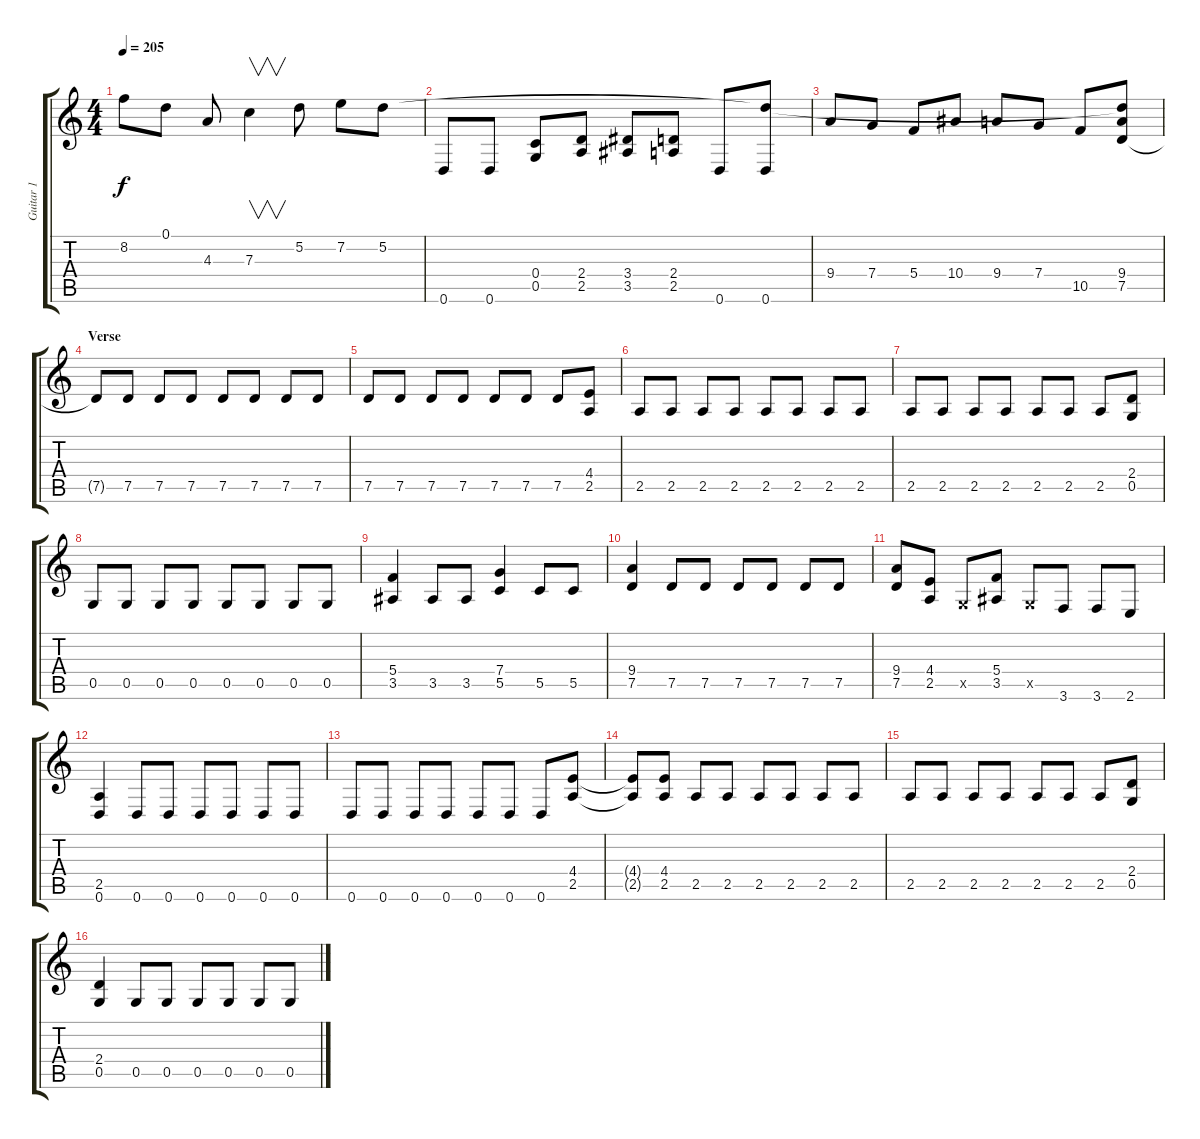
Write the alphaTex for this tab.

\track ("Guitar 1" "Guitar 1") {instrument distortionguitar}
\staff {score tabs}
\tuning (D4 A3 F3 C3 G2 D2) {hide}
\ts (4 4)
\tempo 205
\clef g2
\ks c
8.2{t}.8{dy f} 0.1.8 4.3.8 7.3.4{v} 5.2.8 7.2.8 5.2.8 |
0.6.8 0.6.8 (0.4 0.5).8 (2.4 2.5).8 (3.4 3.5).8 (2.4 2.5).8 0.6.8 (5.2{t} 0.6).8 |
9.4.8 7.4.8 5.4.8 10.4.8 9.4.8 7.4.8 10.5.8 (5.2{t} 9.4 7.5).8 |
\section ("" "Verse")
7.5{t}.8 7.5.8 7.5.8 7.5.8 7.5.8 7.5.8 7.5.8 7.5.8 |
7.5.8 7.5.8 7.5.8 7.5.8 7.5.8 7.5.8 7.5.8 (4.4 2.5).8 |
2.5.8 2.5.8 2.5.8 2.5.8 2.5.8 2.5.8 2.5.8 2.5.8 |
2.5.8 2.5.8 2.5.8 2.5.8 2.5.8 2.5.8 2.5.8 (2.4 0.5).8 |
0.5.8 0.5.8 0.5.8 0.5.8 0.5.8 0.5.8 0.5.8 0.5.8 |
(5.4 3.5).4 3.5.8 3.5.8 (7.4 5.5).4 5.5.8 5.5.8 |
(9.4 7.5).4 7.5.8 7.5.8 7.5.8 7.5.8 7.5.8 7.5.8 |
(9.4 7.5).8 (4.4 2.5).8 0.5{x}.8 (5.4 3.5).8 0.5{x}.8 3.6.8 3.6.8 2.6.8 |
(2.5 0.6).4 0.6.8 0.6.8 0.6.8 0.6.8 0.6.8 0.6.8 |
0.6.8 0.6.8 0.6.8 0.6.8 0.6.8 0.6.8 0.6.8 (4.4 2.5).8 |
(4.4{t} 2.5{t}).8 (4.4 2.5).8 2.5.8 2.5.8 2.5.8 2.5.8 2.5.8 2.5.8 |
2.5.8 2.5.8 2.5.8 2.5.8 2.5.8 2.5.8 2.5.8 (2.4 0.5).8 |
(2.4 0.5).4 0.5.8 0.5.8 0.5.8 0.5.8 0.5.8 0.5.8
